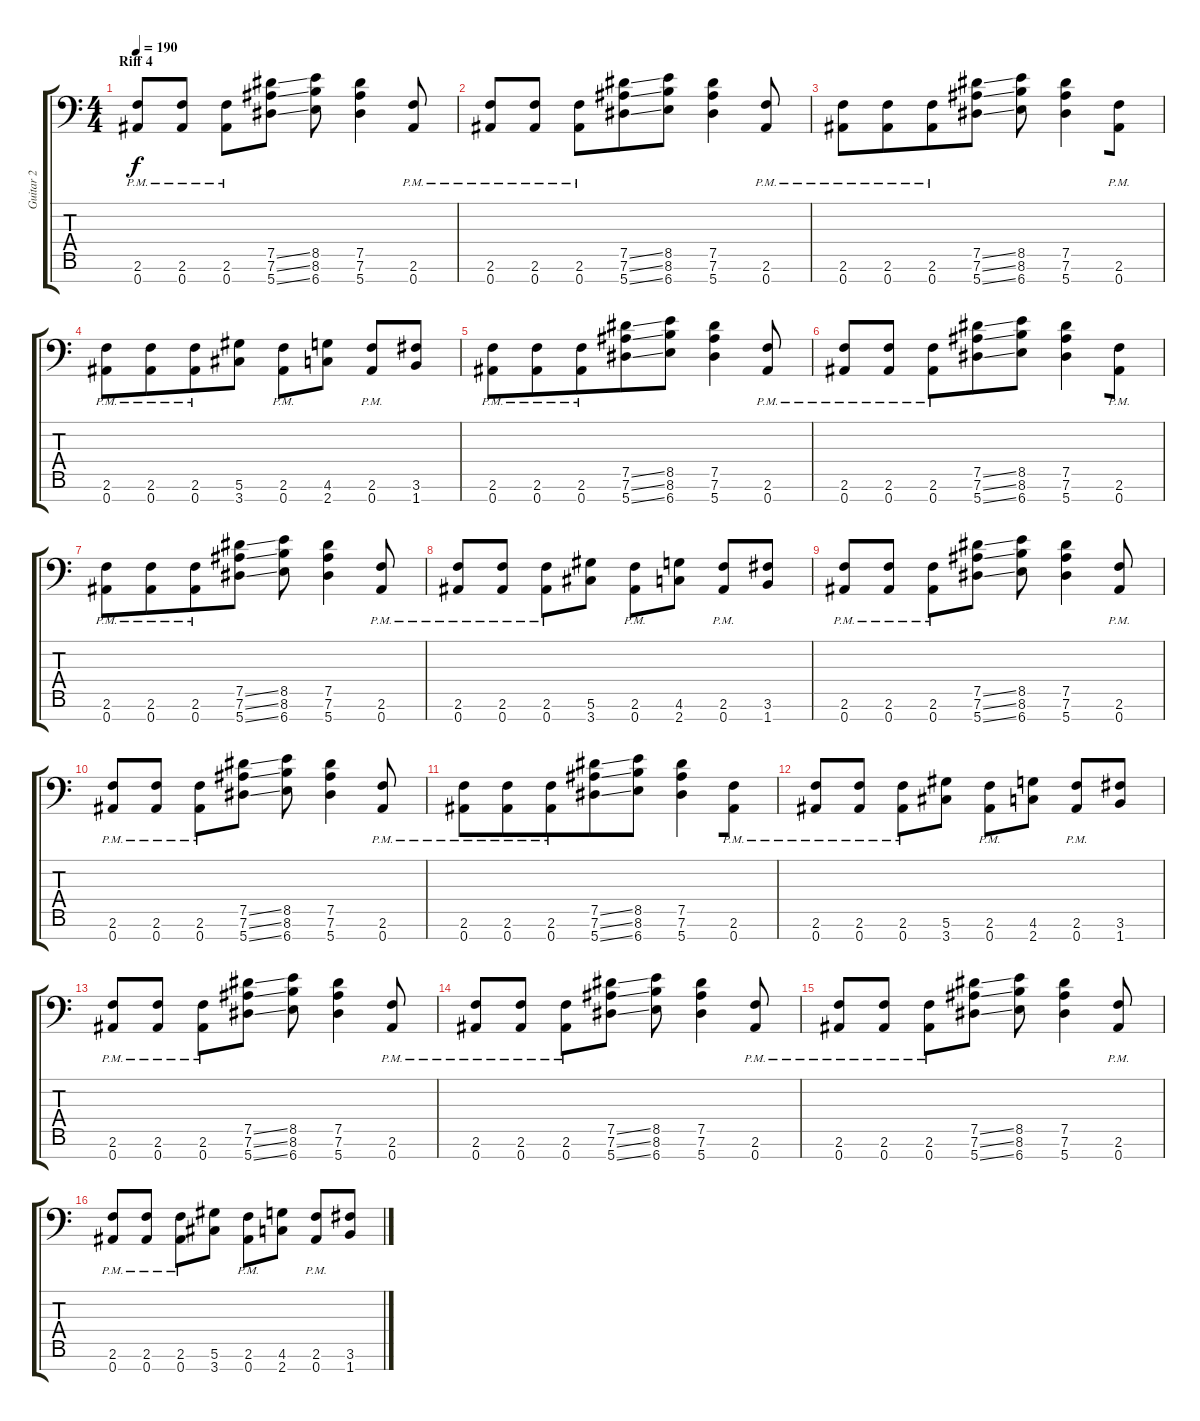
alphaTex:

\track ("Guitar 2" "Guitar 2") {instrument distortionguitar}
\staff {score tabs}
\tuning (Eb4 Bb3 Gb3 Db3 Ab2 Eb2 Bb1) {hide}
\ts (4 4)
\section ("" "Riff 4")
\tempo 190
\clef f4
\ks c
(2.6{pm} 0.7{pm}).8{dy f} (2.6{pm} 0.7{pm}).8 (2.6{pm} 0.7{pm}).8{beam merge} (7.5{ss} 7.6{ss} 5.7{ss}).8 (8.5 8.6 6.7).8 (7.5 7.6 5.7).4 (2.6{pm} 0.7{pm}).8 |
(2.6{pm} 0.7{pm}).8 (2.6{pm} 0.7{pm}).8 (2.6{pm} 0.7{pm}).8{beam merge} (7.5{ss} 7.6{ss} 5.7{ss}).8{beam merge} (8.5 8.6 6.7).8 (7.5 7.6 5.7).4 (2.6{pm} 0.7{pm}).8 |
(2.6{pm} 0.7{pm}).8{beam merge} (2.6{pm} 0.7{pm}).8{beam merge} (2.6{pm} 0.7{pm}).8 (7.5{ss} 7.6{ss} 5.7{ss}).8 (8.5 8.6 6.7).8 (7.5 7.6 5.7).4{beam merge} (2.6{pm} 0.7{pm}).8 |
(2.6{pm} 0.7{pm}).8 (2.6{pm} 0.7{pm}).8{beam merge} (2.6{pm} 0.7{pm}).8 (5.6 3.7).8 (2.6{pm} 0.7{pm}).8 (4.6 2.7).8 (2.6{pm} 0.7{pm}).8 (3.6 1.7).8 |
(2.6{pm} 0.7{pm}).8{beam merge} (2.6{pm} 0.7{pm}).8{beam merge} (2.6{pm} 0.7{pm}).8 (7.5{ss} 7.6{ss} 5.7{ss}).8{beam merge} (8.5 8.6 6.7).8 (7.5 7.6 5.7).4 (2.6{pm} 0.7{pm}).8 |
(2.6{pm} 0.7{pm}).8 (2.6{pm} 0.7{pm}).8 (2.6{pm} 0.7{pm}).8 (7.5{ss} 7.6{ss} 5.7{ss}).8{beam merge} (8.5 8.6 6.7).8 (7.5 7.6 5.7).4{beam merge} (2.6{pm} 0.7{pm}).8 |
(2.6{pm} 0.7{pm}).8 (2.6{pm} 0.7{pm}).8{beam merge} (2.6{pm} 0.7{pm}).8 (7.5{ss} 7.6{ss} 5.7{ss}).8 (8.5 8.6 6.7).8 (7.5 7.6 5.7).4 (2.6{pm} 0.7{pm}).8 |
(2.6{pm} 0.7{pm}).8 (2.6{pm} 0.7{pm}).8 (2.6{pm} 0.7{pm}).8 (5.6 3.7).8 (2.6{pm} 0.7{pm}).8 (4.6 2.7).8 (2.6{pm} 0.7{pm}).8 (3.6 1.7).8 |
(2.6{pm} 0.7{pm}).8 (2.6{pm} 0.7{pm}).8 (2.6{pm} 0.7{pm}).8 (7.5{ss} 7.6{ss} 5.7{ss}).8 (8.5 8.6 6.7).8 (7.5 7.6 5.7).4 (2.6{pm} 0.7{pm}).8 |
(2.6{pm} 0.7{pm}).8 (2.6{pm} 0.7{pm}).8 (2.6{pm} 0.7{pm}).8 (7.5{ss} 7.6{ss} 5.7{ss}).8 (8.5 8.6 6.7).8 (7.5 7.6 5.7).4 (2.6{pm} 0.7{pm}).8 |
(2.6{pm} 0.7{pm}).8{beam merge} (2.6{pm} 0.7{pm}).8{beam merge} (2.6{pm} 0.7{pm}).8 (7.5{ss} 7.6{ss} 5.7{ss}).8{beam merge} (8.5 8.6 6.7).8{beam merge} (7.5 7.6 5.7).4{beam merge} (2.6{pm} 0.7{pm}).8 |
(2.6{pm} 0.7{pm}).8 (2.6{pm} 0.7{pm}).8 (2.6{pm} 0.7{pm}).8 (5.6 3.7).8 (2.6{pm} 0.7{pm}).8 (4.6 2.7).8 (2.6{pm} 0.7{pm}).8 (3.6 1.7).8 |
(2.6{pm} 0.7{pm}).8 (2.6{pm} 0.7{pm}).8 (2.6{pm} 0.7{pm}).8 (7.5{ss} 7.6{ss} 5.7{ss}).8 (8.5 8.6 6.7).8 (7.5 7.6 5.7).4 (2.6{pm} 0.7{pm}).8 |
(2.6{pm} 0.7{pm}).8 (2.6{pm} 0.7{pm}).8 (2.6{pm} 0.7{pm}).8 (7.5{ss} 7.6{ss} 5.7{ss}).8 (8.5 8.6 6.7).8 (7.5 7.6 5.7).4 (2.6{pm} 0.7{pm}).8 |
(2.6{pm} 0.7{pm}).8 (2.6{pm} 0.7{pm}).8 (2.6{pm} 0.7{pm}).8 (7.5{ss} 7.6{ss} 5.7{ss}).8 (8.5 8.6 6.7).8 (7.5 7.6 5.7).4 (2.6{pm} 0.7{pm}).8 |
(2.6{pm} 0.7{pm}).8 (2.6{pm} 0.7{pm}).8 (2.6{pm} 0.7{pm}).8 (5.6 3.7).8 (2.6{pm} 0.7{pm}).8 (4.6 2.7).8 (2.6{pm} 0.7{pm}).8 (3.6 1.7).8
